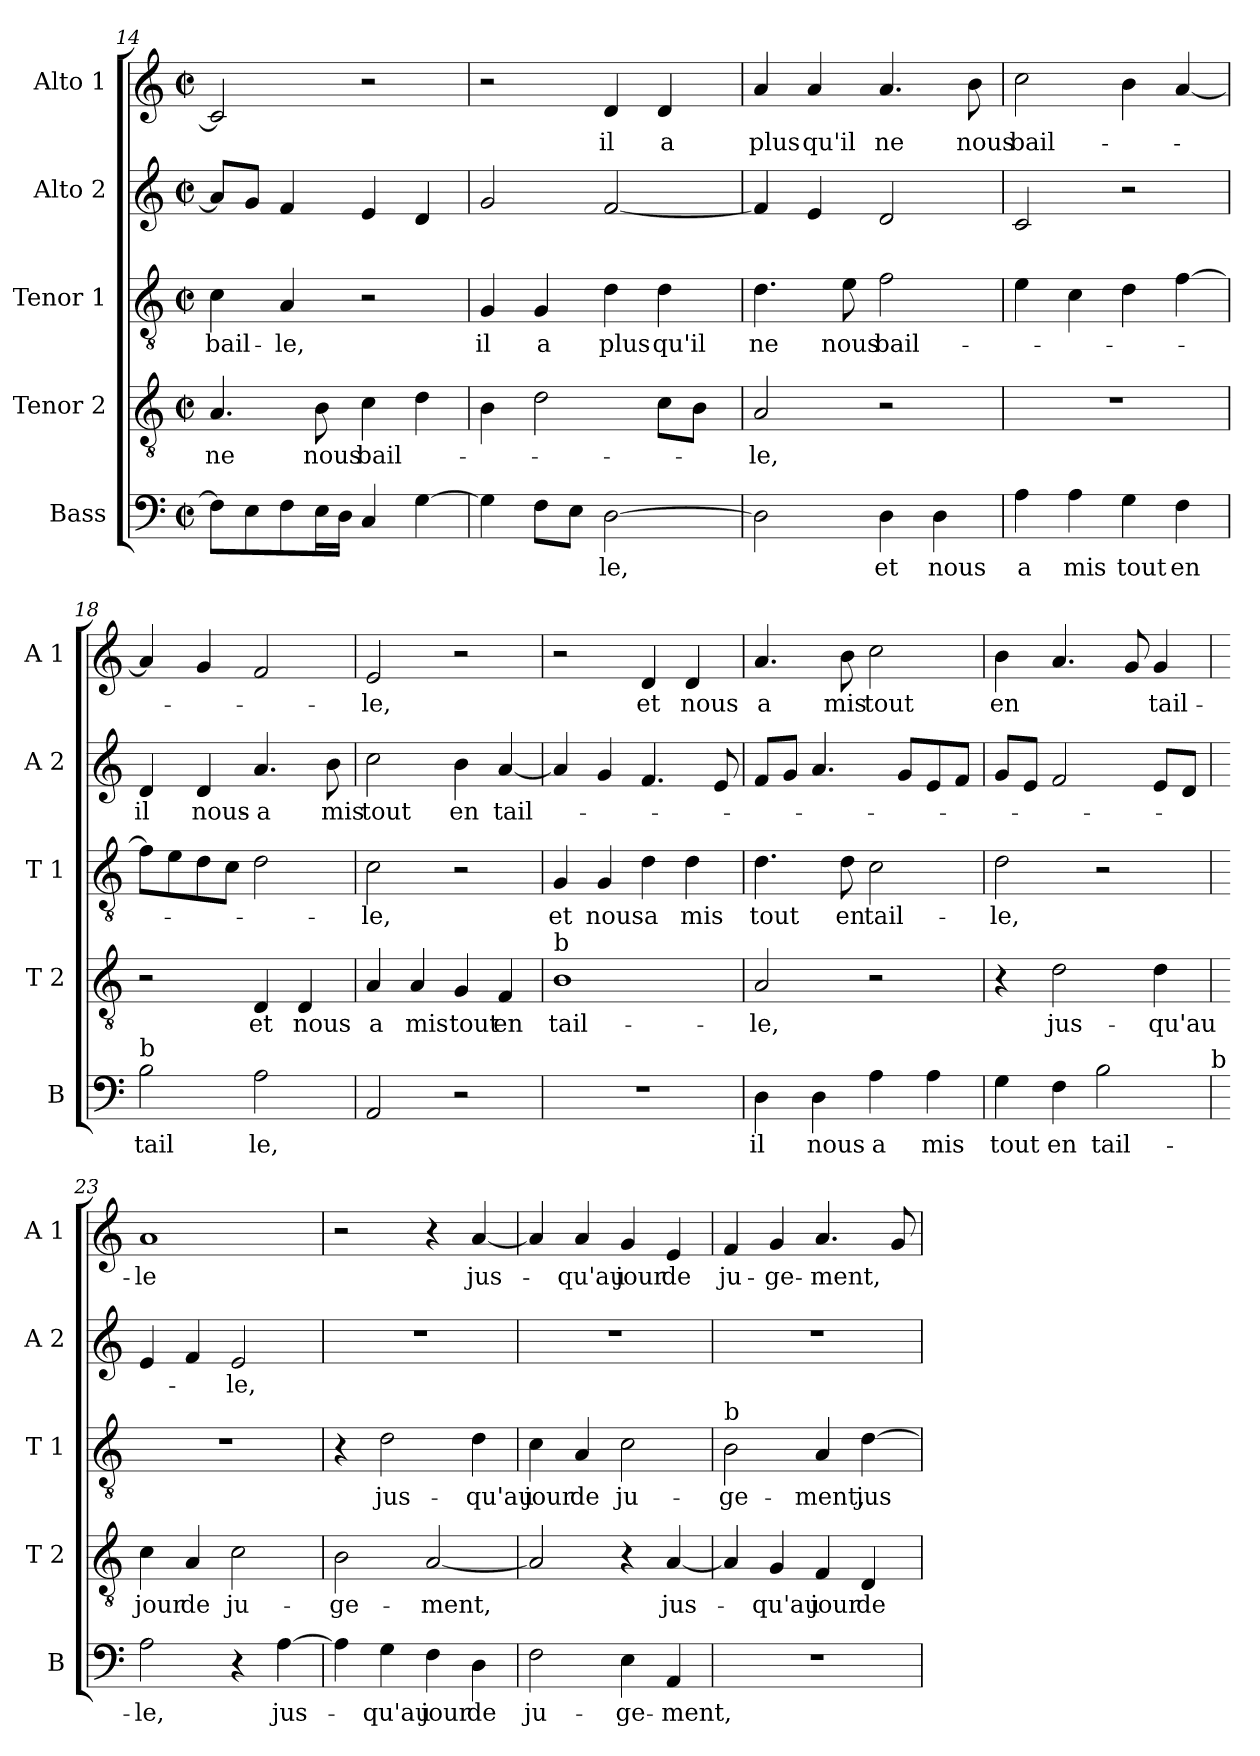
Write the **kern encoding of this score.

**kern	**text	**kern	**text	**kern	**text	**kern	**text	**kern	**text
*part5	*part5	*part4	*part4	*part3	*part3	*part2	*part2	*part1	*part1
*staff5	*staff5	*staff4	*staff4	*staff3	*staff3	*staff2	*staff2	*staff1	*staff1
*I"Bass	*	*I"Tenor 2	*	*I"Tenor 1	*	*I"Alto 2	*	*I"Alto 1	*
*I'B	*	*I'T 2	*	*I'T 1	*	*I'A 2	*	*I'A 1	*
*clefF4	*	*clefGv2	*	*clefGv2	*	*clefG2	*	*clefG2	*
*k[]	*	*k[]	*	*k[]	*	*k[]	*	*k[]	*
*C:	*	*C:	*	*C:	*	*C:	*	*C:	*
*M2/2	*	*M2/2	*	*M2/2	*	*M2/2	*	*M2/2	*
*met(c|)	*	*met(c|)	*	*met(c|)	*	*met(c|)	*	*met(c|)	*
=14	=14	=14	=14	=14	=14	=14	=14	=14	=14
8F\L]	.	4.A/	ne	4c\	bail-	8a/L]	.	2c/]	.
8E\	.	.	.	.	.	8g/J	.	.	.
8F\	.	.	.	4A/	-le,	4f/	.	.	.
16E\L	.	8B\	nous	.	.	.	.	.	.
16D\JJ	.	.	.	.	.	.	.	.	.
4C/	.	4c\	bail-	2r	.	4e/	.	2r	.
[4G\	.	4d\	.	.	.	4d/	.	.	.
=15	=15	=15	=15	=15	=15	=15	=15	=15	=15
4G\]	.	4B\	.	4G/	il	2g/	.	2r	.
8F\L	.	2d\	.	4G/	a	.	.	.	.
8E\J	.	.	.	.	.	.	.	.	.
[2D\	-le,	.	.	4d\	plus	[2f/	.	4d/	il
.	.	8c\L	.	4d\	qu'il	.	.	4d/	a
.	.	8B\J	.	.	.	.	.	.	.
!!LO:LB:g=z
=16	=16	=16	=16	=16	=16	=16	=16	=16	=16
2D\]	.	2A/	-le,	4.d\	ne	4f/]	.	4a/	plus
.	.	.	.	.	.	4e/	.	4a/	qu'il
.	.	.	.	8e\	nous	.	.	.	.
4D\	et	2r	.	2f\	bail-	2d/	.	4.a/	ne
4D\	nous	.	.	.	.	.	.	.	.
.	.	.	.	.	.	.	.	8b\	nous
=17	=17	=17	=17	=17	=17	=17	=17	=17	=17
4A\	a	1r	.	4e\	.	2c/	.	2cc\	bail-
4A\	mis	.	.	4c\	.	.	.	.	.
4G\	tout	.	.	4d\	.	2r	.	4b\	.
4F\	en	.	.	[4f\	.	.	.	[4a/	.
=18	=18	=18	=18	=18	=18	=18	=18	=18	=18
!LO:TX:a:t=b	!	!	!	!	!	!	!	!	!
2B\	tail	2r	.	8f\L]	.	4d/	il	4a/]	.
.	.	.	.	8e\	.	.	.	.	.
.	.	.	.	8d\	.	4d/	nous-	4g/	.
.	.	.	.	8c\J	.	.	.	.	.
2A\	le,	4D/	et	2d\	.	4.a/	-a	2f/	.
.	.	4D/	nous	.	.	.	.	.	.
.	.	.	.	.	.	8b\	mis	.	.
=19	=19	=19	=19	=19	=19	=19	=19	=19	=19
2AA/	.	4A/	a	2c\	-le,	2cc\	tout	2e/	-le,
.	.	4A/	mis	.	.	.	.	.	.
2r	.	4G/	tout	2r	.	4b\	en	2r	.
.	.	4F/	en	.	.	[4a/	tail-	.	.
=20	=20	=20	=20	=20	=20	=20	=20	=20	=20
!	!	!LO:TX:a:t=b	!	!	!	!	!	!	!
1r	.	1B	tail-	4G/	et	4a/]	.	2r	.
.	.	.	.	4G/	nous	4g/	.	.	.
.	.	.	.	4d\	a	4.f/	.	4d/	et
.	.	.	.	4d\	mis	.	.	4d/	nous
.	.	.	.	.	.	8e/	.	.	.
!!LO:LB:g=z
=21	=21	=21	=21	=21	=21	=21	=21	=21	=21
4D\	il	2A/	-le,	4.d\	tout	8f/L	.	4.a/	a
.	.	.	.	.	.	8g/J	.	.	.
4D\	nous	.	.	.	.	4.a/	.	.	.
.	.	.	.	8d\	en	.	.	8b\	mis
4A\	a	2r	.	2c\	tail-	.	.	2cc\	tout
.	.	.	.	.	.	8g/L	.	.	.
4A\	mis	.	.	.	.	8e/	.	.	.
.	.	.	.	.	.	8f/J	.	.	.
=22	=22	=22	=22	=22	=22	=22	=22	=22	=22
4G\	tout	4r	.	2d\	-le,	8g/L	.	4b\	en
.	.	.	.	.	.	8e/J	.	.	.
4F\	en	2d\	jus-	.	.	2f/	.	4.a/	.
2B\	tail-	.	.	2r	.	.	.	.	.
.	.	.	.	.	.	.	.	8g/	.
.	.	4d\	-qu'au	.	.	8e/L	.	4g/	tail-
.	.	.	.	.	.	8d/J	.	.	.
!LO:TX:a:t=b	!	!	!	!	!	!	!	!	!
=23	=23	=23	=23	=23	=23	=23	=23	=23	=23
2A\	-le,	4c\	jour	1r	.	4e/	.	1a	-le
.	.	4A/	de	.	.	4f/	.	.	.
4r	.	2c\	ju-	.	.	2e/	-le,	.	.
[4A\	jus-	.	.	.	.	.	.	.	.
=24	=24	=24	=24	=24	=24	=24	=24	=24	=24
4A\]	.	2B\	-ge-	4r	.	1r	.	2r	.
4G\	-qu'au	.	.	2d\	jus-	.	.	.	.
4F\	jour	[2A/	-ment,	.	.	.	.	4r	.
4D\	de	.	.	4d\	-qu'au	.	.	[4a/	jus-
=25	=25	=25	=25	=25	=25	=25	=25	=25	=25
2F\	ju-	2A/]	.	4c\	jour	1r	.	4a/]	.
.	.	.	.	4A/	de	.	.	4a/	-qu'au
4E\	-ge-	4r	.	2c\	ju-	.	.	4g/	jour
4AA/	-ment,	[4A/	jus-	.	.	.	.	4e/	de
!!LO:PB:g=z
=26	=26	=26	=26	=26	=26	=26	=26	=26	=26
!	!	!	!	!LO:TX:a:t=b	!	!	!	!	!
1r	.	4A/]	.	2B\	-ge-	1r	.	4f/	ju-
.	.	4G/	-qu'au	.	.	.	.	4g/	-ge-
.	.	4F/	jour	4A/	-ment,	.	.	4.a/	-ment,
.	.	4D/	de	[4d\	jus	.	.	.	.
.	.	.	.	.	.	.	.	8g/	.
=	=	=	=	=	=	=	=	=	=
*-	*-	*-	*-	*-	*-	*-	*-	*-	*-
